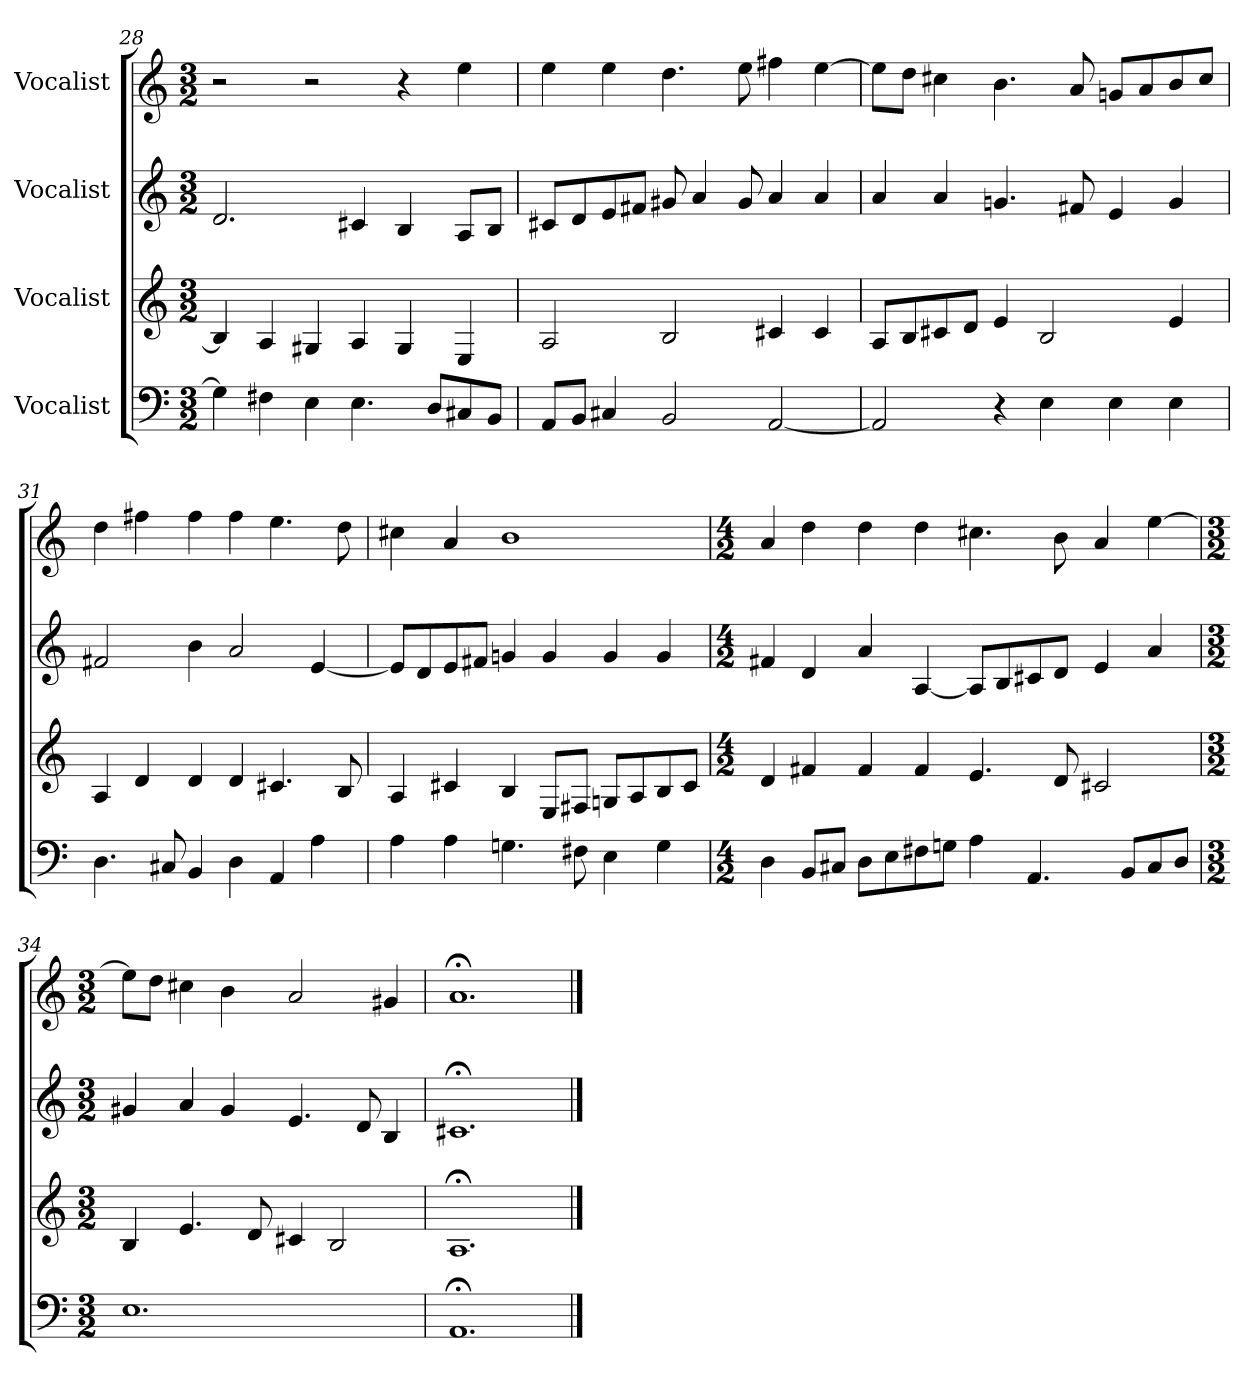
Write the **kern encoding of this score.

**kern	**kern	**kern	**kern
*part4	*part3	*part2	*part1
*staff4	*staff3	*staff2	*staff1
*I"Vocalist	*I"Vocalist	*I"Vocalist	*I"Vocalist
*M3/2	*M3/2	*M3/2	*M3/2
=28	=28	=28	=28
4G]	4B]	2.d	2r
4F#X	4A	.	.
4E	4G#X	.	2r
4.E	4A	4c#X	.
.	4G#	4B	4r
8DL	.	.	.
8C#X	4E	8AL	4ee
8BBJ	.	8BJ	.
=29	=29	=29	=29
8AAL	2A	8c#XL	4ee
8BBJ	.	8d	.
4C#X	.	8e	4ee
.	.	8f#XJ	.
2BB	2B	8g#X	4.dd
.	.	4a	.
.	.	8g#	8ee
[2AA	4c#X	4a	4ff#X
.	4c#	4a	[4ee
=30	=30	=30	=30
2AA]	8AL	4a	8eeL]
.	8B	.	8ddJ
.	8c#X	4a	4cc#X
.	8dJ	.	.
4r	4e	4.gn	4.b
4E	2B	.	.
.	.	8f#X	8a
4E	.	4e	8gnL
.	.	.	8a
4E	4e	4g	8b
.	.	.	8cc#J
=31	=31	=31	=31
4.D	4A	2f#X	4dd
.	4d	.	4ff#X
8C#X	.	.	.
4BB	4d	4b	4ff#
4D	4d	2a	4ff#
4AA	4.c#X	.	4.ee
4A	.	[4e	.
.	8B	.	8dd
=32	=32	=32	=32
4A	4A	8eL]	4cc#X
.	.	8d	.
4A	4c#X	8e	4a
.	.	8f#XJ	.
4.Gn	4B	4gn	1b
.	8EL	4g	.
8F#X	8F#XJ	.	.
4E	8GnL	4g	.
.	8A	.	.
4G	8B	4g	.
.	8c#J	.	.
=33	=33	=33	=33
*M4/2	*M4/2	*M4/2	*M4/2
4D	4d	4f#X	4a
8BBL	4f#X	4d	4dd
8C#XJ	.	.	.
8DL	4f#	4a	4dd
8E	.	.	.
8F#X	4f#	[4A	4dd
8GnJ	.	.	.
4A	4.e	8AL]	4.cc#X
.	.	8B	.
4.AA	.	8c#X	.
.	8d	8dJ	8b
.	2c#X	4e	4a
8BBL	.	.	.
8C#	.	4a	[4ee
8DJ	.	.	.
=34	=34	=34	=34
*M3/2	*M3/2	*M3/2	*M3/2
1.E	4B	4g#X	8eeL]
.	.	.	8ddJ
.	4.e	4a	4cc#X
.	.	4g#	4b
.	8d	.	.
.	4c#X	4.e	2a
.	2B	.	.
.	.	8d	.
.	.	4B	4g#X
=35	=35	=35	=35
1.AA;<	1.A;<	1.c#X;<	1.a;<
==	==	==	==
*-	*-	*-	*-
